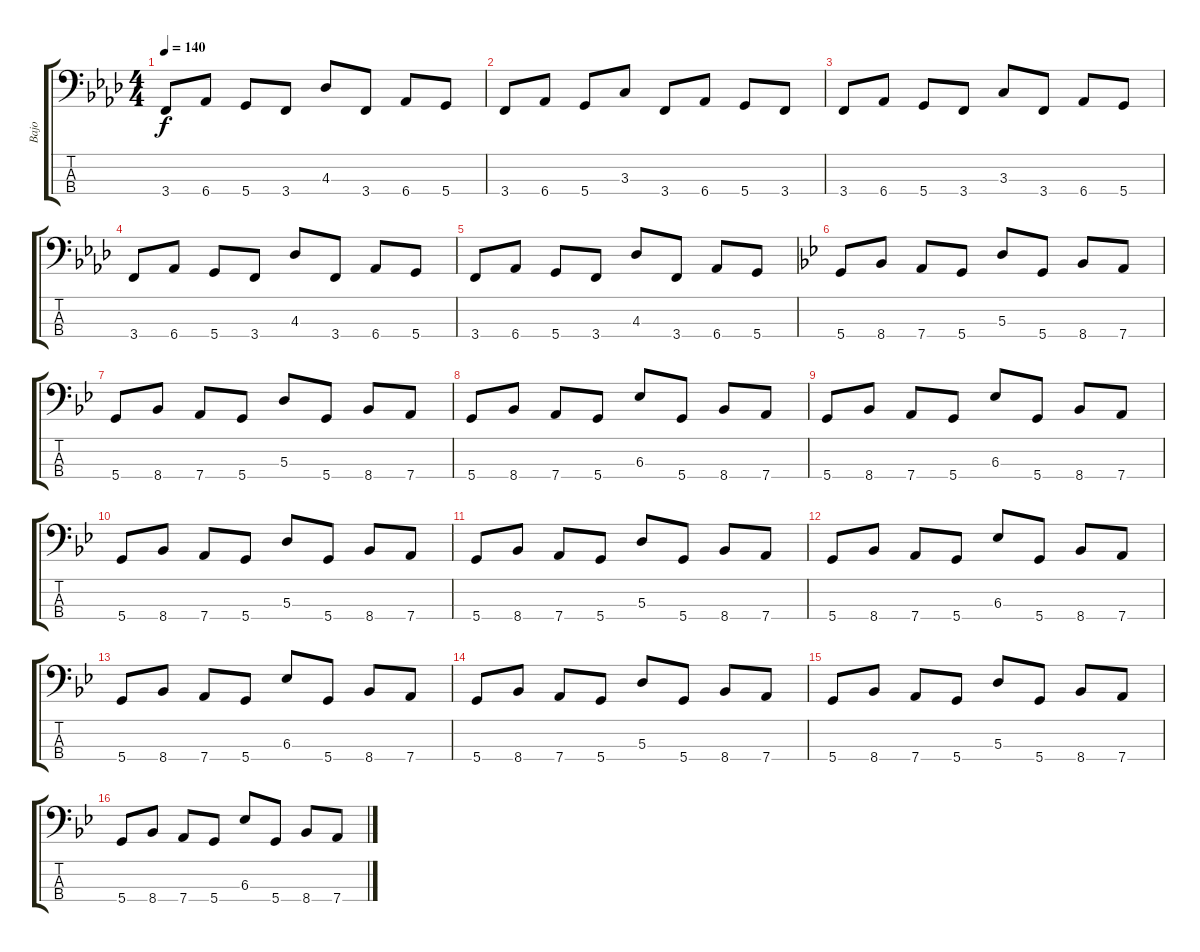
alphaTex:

\track ("Bajo" "Bajo") {instrument electricbassfinger}
\staff {score tabs}
\tuning (G2 D2 A1 D1) {hide}
\ts (4 4)
\tempo 140
\clef f4
\ks fminor
3.4.8{dy f} 6.4.8 5.4.8 3.4.8 4.3.8 3.4.8 6.4.8 5.4.8 |
3.4.8 6.4.8 5.4.8 3.3.8 3.4.8 6.4.8 5.4.8 3.4.8 |
3.4.8 6.4.8 5.4.8 3.4.8 3.3.8 3.4.8 6.4.8 5.4.8 |
3.4.8 6.4.8 5.4.8 3.4.8 4.3.8 3.4.8 6.4.8 5.4.8 |
3.4.8 6.4.8 5.4.8 3.4.8 4.3.8 3.4.8 6.4.8 5.4.8 |
\ks gminor
5.4.8 8.4.8 7.4.8 5.4.8 5.3.8 5.4.8 8.4.8 7.4.8 |
5.4.8 8.4.8 7.4.8 5.4.8 5.3.8 5.4.8 8.4.8 7.4.8 |
5.4.8 8.4.8 7.4.8 5.4.8 6.3.8 5.4.8 8.4.8 7.4.8 |
5.4.8 8.4.8 7.4.8 5.4.8 6.3.8 5.4.8 8.4.8 7.4.8 |
5.4.8 8.4.8 7.4.8 5.4.8 5.3.8 5.4.8 8.4.8 7.4.8 |
5.4.8 8.4.8 7.4.8 5.4.8 5.3.8 5.4.8 8.4.8 7.4.8 |
5.4.8 8.4.8 7.4.8 5.4.8 6.3.8 5.4.8 8.4.8 7.4.8 |
5.4.8 8.4.8 7.4.8 5.4.8 6.3.8 5.4.8 8.4.8 7.4.8 |
5.4.8 8.4.8 7.4.8 5.4.8 5.3.8 5.4.8 8.4.8 7.4.8 |
5.4.8 8.4.8 7.4.8 5.4.8 5.3.8 5.4.8 8.4.8 7.4.8 |
5.4.8 8.4.8 7.4.8 5.4.8 6.3.8 5.4.8 8.4.8 7.4.8
